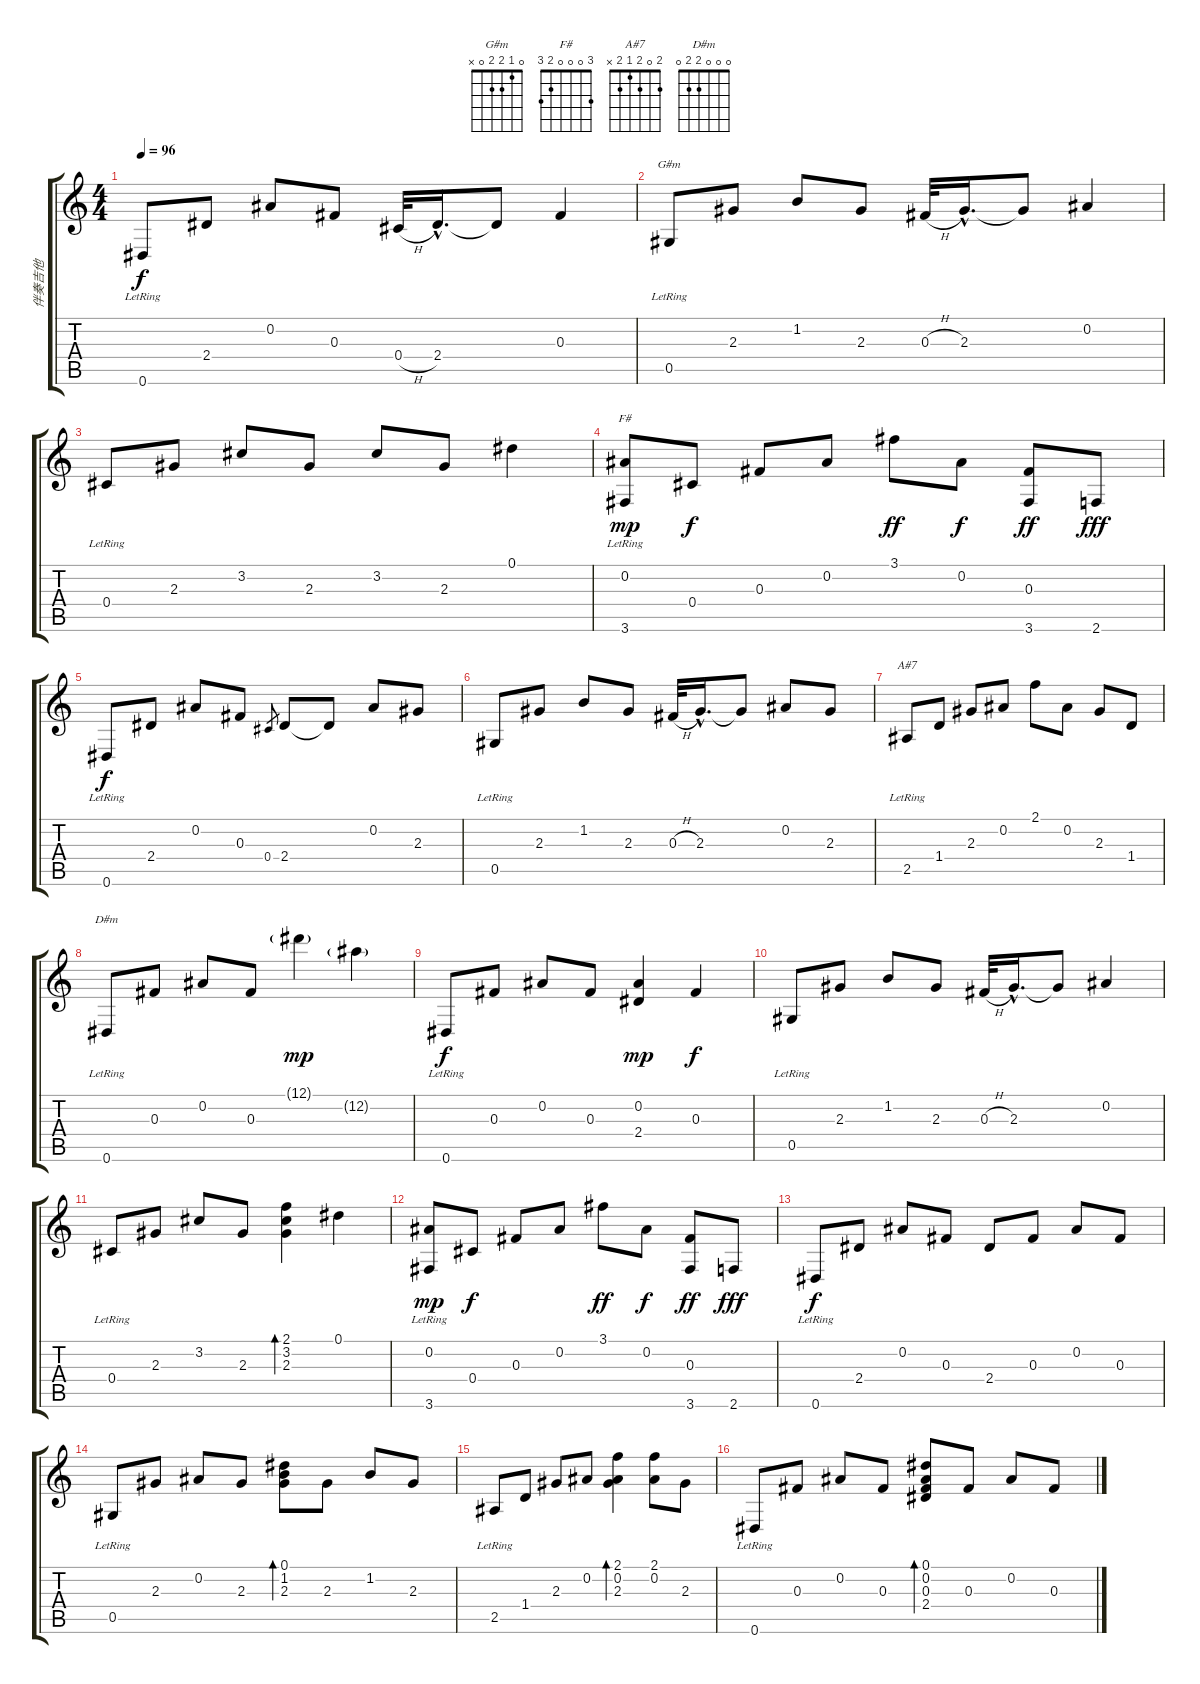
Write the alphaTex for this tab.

\track ("伴奏吉他" "伴奏吉他") {instrument acousticguitarsteel}
\staff {score tabs}
\tuning (Eb4 Bb3 Gb3 Db3 Ab2 Eb2) {hide}
\chord ("G#m" 0 1 2 2 0 x)
\chord ("F#" 3 0 0 0 2 3)
\chord ("A#7" 2 0 2 1 2 x)
\chord ("D#m" 0 0 0 2 2 0)
\ts (4 4)
\tempo 96
\clef g2
\ks c
0.6{lr}.8{dy f} 2.4.8 0.2.8 0.3.8 0.4{h}.32 2.4{hac}.16{d} 2.4{t}.8 0.3.4 |
0.5{lr}.8{ch "G#m"} 2.3.8 1.2.8 2.3.8 0.3{h}.32 2.3{hac}.16{d} 2.3{t}.8 0.2.4 |
0.4{lr}.8 2.3.8 3.2.8 2.3.8 3.2.8 2.3.8 0.1.4 |
(0.2{lr} 3.6).8{ch "F#" dy mp} 0.4.8{dy f} 0.3.8 0.2.8 3.1.8{dy ff} 0.2.8{dy f} (0.3 3.6).8{dy ff} 2.6.8{dy fff} |
0.6{lr}.8{dy f} 2.4.8 0.2.8 0.3.8 0.4.8{gr} 2.4.8 2.4{t}.8 0.2.8 2.3.8 |
0.5{lr}.8 2.3.8 1.2.8 2.3.8 0.3{h}.32 2.3{hac}.16{d} 2.3{t}.8 0.2.8 2.3.8 |
2.5{lr}.8{ch "A#7"} 1.4.8 2.3.8 0.2.8 2.1.8 0.2.8 2.3.8 1.4.8 |
0.6{lr}.8{ch "D#m"} 0.3.8 0.2.8 0.3.8 12.1{g}.4{dy mp} 12.2{g}.4 |
0.6{lr}.8{dy f} 0.3.8 0.2.8 0.3.8 (0.2 2.4).4{dy mp} 0.3.4{dy f} |
0.5{lr}.8 2.3.8 1.2.8 2.3.8 0.3{h}.32 2.3{hac}.16{d} 2.3{t}.8 0.2.4 |
0.4{lr}.8 2.3.8 3.2.8 2.3.8 (2.1 3.2 2.3).4{bd 480} 0.1.4 |
(0.2{lr} 3.6).8{dy mp} 0.4.8{dy f} 0.3.8 0.2.8 3.1.8{dy ff} 0.2.8{dy f} (0.3 3.6).8{dy ff} 2.6.8{dy fff} |
0.6{lr}.8{dy f} 2.4.8 0.2.8 0.3.8 2.4.8 0.3.8 0.2.8 0.3.8 |
0.5{lr}.8 2.3.8 0.2.8 2.3.8 (0.1 1.2 2.3).8{bd 480} 2.3.8 1.2.8 2.3.8 |
2.5{lr}.8 1.4.8 2.3.8 0.2.8 (2.1 0.2 2.3).4{bd 480} (2.1 0.2).8 2.3.8 |
0.6{lr}.8 0.3.8 0.2.8 0.3.8 (0.1 0.2 0.3 2.4).8{bd 480} 0.3.8 0.2.8 0.3.8
